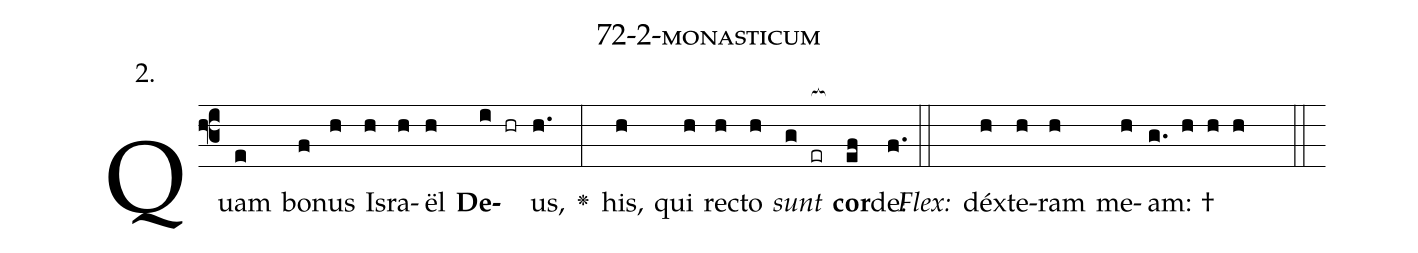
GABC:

name: 72-2-monasticum;
annotation: 2.;
%%
(f3)Quam(e) bo(f)nus(h) Is(h)ra(h)ël(h) <b>De</b>(i hr)us,(h.) <v>\greheightstar</v>(:) his,(h) qui(h) rec(h)to(h) <i>sunt</i>(g er[ocb:1{]) <b>cor</b>(ef[ocb:0}])de!(f.) (::)
<i>Flex:</i>()  déx(h)te(h)ram(h) me(h)am: †(g. h h h  ::)

%E(h) u(h) o(h) u(g) a(ef) e.(f.) (::)
